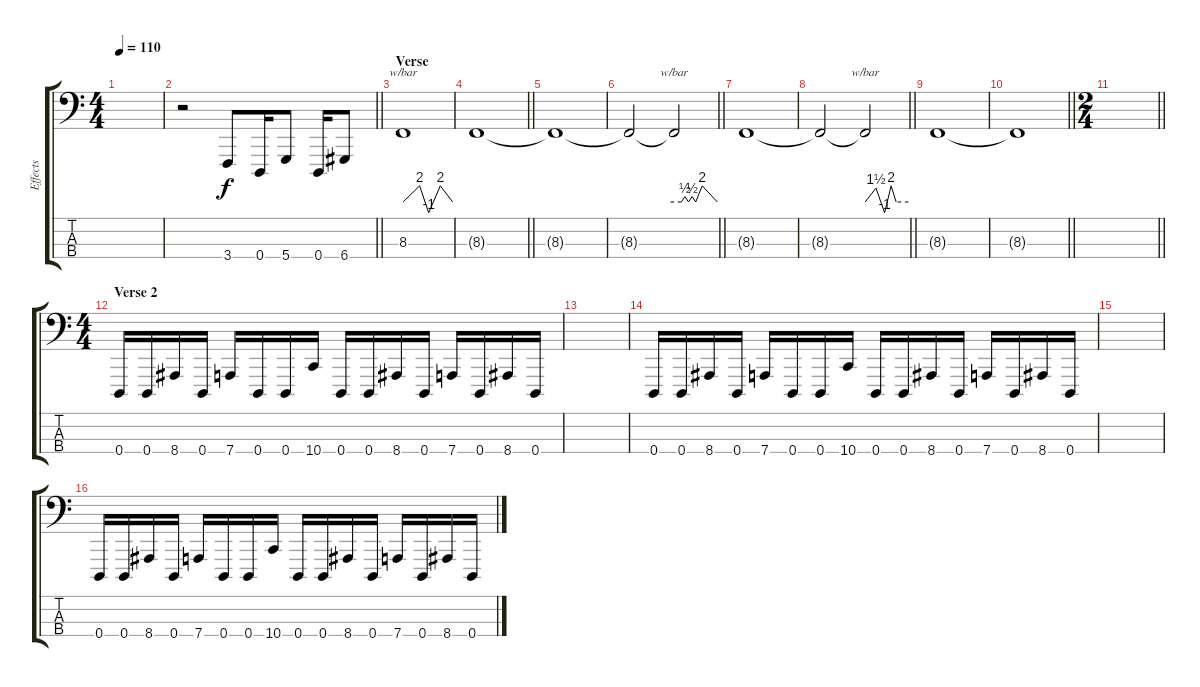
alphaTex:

\track ("Effects" "Effects") {instrument applause}
\staff {score tabs}
\tuning (G2 D2 A1 D1) {hide}
\ts (4 4)
\section ("" "")
\tempo 110
\clef f4
\ks c
|
\barLineRight lightlight
r.2{volume 8 instrument slapbass1} 3.4.8 0.4.16 5.4.8 0.4.16 6.4.8 |
\section ("" "Verse ")
8.3.1{tbe (custom default 0 0 20 8 31 -4 45 8 60 0) volume 9 balance 0 instrument applause} |
\barLineRight lightlight
8.3{t}.1{balance 16} |
8.3{t}.1 |
\barLineRight lightlight
8.3{t}.2 8.3{t}.2{tbe (custom default 0 0 10 0 15 2 20 0 25 2 30 0 39 8 60 0) balance 0} |
8.3{t}.1 |
\barLineRight lightlight
8.3{t}.2 8.3{t}.2{tbe (custom default 0 0 15 6 27 -4 36 8 43 0 60 0) balance 16} |
8.3{t}.1 |
\barLineRight lightlight
8.3{t}.1 |
\ts (2 4)
\barLineRight lightlight
|
\ts (4 4)
\section ("" "Verse 2")
0.4.16{volume 7 instrument slapbass1} 0.4.16 8.4.16 0.4.16 7.4.16 0.4.16 0.4.16 10.4.16 0.4.16 0.4.16 8.4.16 0.4.16 7.4.16 0.4.16 8.4.16 0.4.16 |
|
0.4.16{volume 7 instrument slapbass1} 0.4.16 8.4.16 0.4.16 7.4.16 0.4.16 0.4.16 10.4.16 0.4.16 0.4.16 8.4.16 0.4.16 7.4.16 0.4.16 8.4.16 0.4.16 |
|
0.4.16{volume 7 instrument slapbass1} 0.4.16 8.4.16 0.4.16 7.4.16 0.4.16 0.4.16 10.4.16 0.4.16 0.4.16 8.4.16 0.4.16 7.4.16 0.4.16 8.4.16 0.4.16
